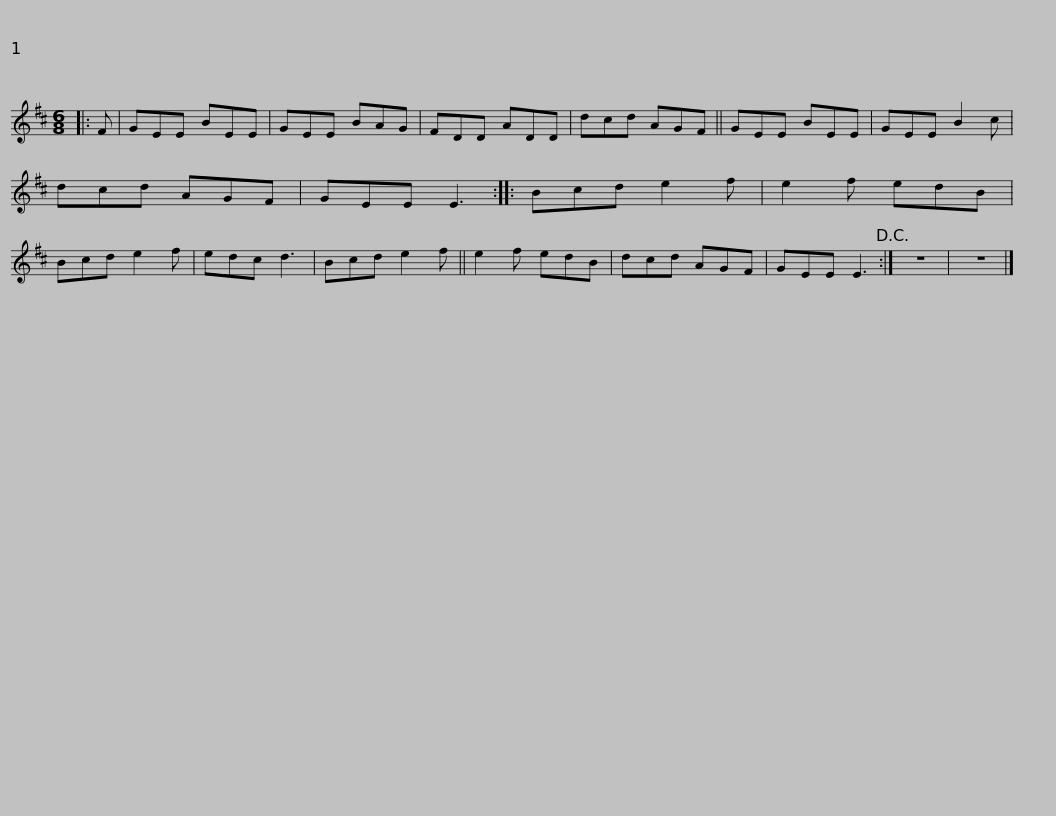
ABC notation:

X:1
L:1/8
M:6/8
I:linebreak $
K:D
V:1 treble
V:1
|: F | GEE BEE | GEE BAG | FDD ADD | dcd AGF ||$ %5
 GEE BEE | GEE B2 c | dcd AGF | GEE E3 :: Bcd e2 f |$ %10
 e2 f edB | Bcd e2 f | edc d3 | Bcd e2 f || e2 f edB |$ %15
 dcd AGF | GEE E3!D.C.! :| z6 | z6 |] %19
